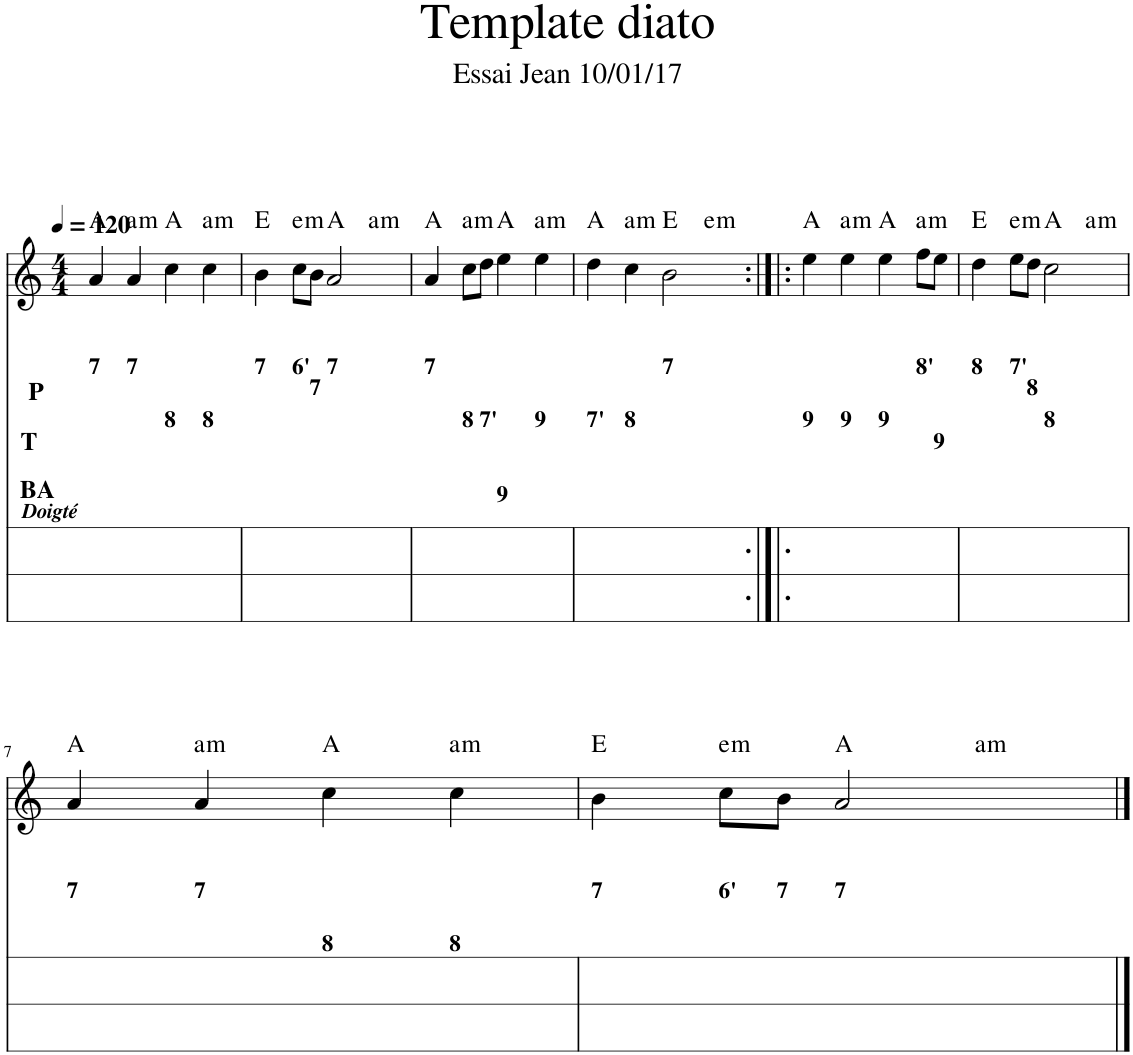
**kern	**kern	**harte
*part2	*part1	*part1
*staff2	*staff1	*
*I"Guitare classique [Tablature]	*I"Accordéon	*
*	*I'Acc	*
*stria3	*	*
*	*clefG2	*
*k[]	*k[]	*
*M4/4	*M4/4	*
*MM120	*MM120	*
=1	=1	=1
!	!LO:TX:b:B:t=P	!
!	!LO:TX:b:B:t=T	!
!	!LO:TX:b:B:t=BA	!
!	!LO:TX:b:Bi:t=Doigté	!
!	!LO:TX:b:t=7	!
1r	4a/	A:maj
!	!LO:TX:b:t=7	!
!	!	!LO:H:kt=m
.	4a/	A:min
!	!LO:TX:b:t=8	!
.	4ccn\	A:maj
!	!LO:TX:b:t=8	!
!	!	!LO:H:kt=m
.	4cc\	A:min
=2	=2	=2
!	!LO:TX:b:t=7	!
*	*^	*
1r	4b\	2.ryy	E:maj
!	!LO:TX:b:t=6'	!	!
!	!	!	!LO:H:kt=m
.	8cc\L	.	E:min
!	!LO:TX:b:t=7	!	!
.	8b\J	.	.
!	!LO:TX:b:t=7	!	!
.	2a/	.	A:maj
!	!	!	!LO:H:kt=m
.	.	4ryy	A:min
=3	=3	=3	=3
!	!LO:TX:b:t=7	!	!
*	*v	*v	*
1r	4a/	A:maj
!	!LO:TX:b:t=8	!
!	!	!LO:H:kt=m
.	8cc\L	A:min
!	!LO:TX:b:t=7'	!
.	8dd\J	.
!	!LO:TX:b:t=9	!
.	4ee\	A:maj
!	!LO:TX:b:t=9	!
!	!	!LO:H:kt=m
.	4ee\	A:min
=4	=4	=4
!	!LO:TX:b:t=7'	!
*	*^	*
1r	4dd\	2.ryy	A:maj
!	!LO:TX:b:t=8	!	!
!	!	!	!LO:H:kt=m
.	4cc\	.	A:min
!	!LO:TX:b:t=7	!	!
.	2b\	.	E:maj
!	!	!	!LO:H:kt=m
.	.	4ryy	E:min
=5:|!|:	=5:|!|:	=5:|!|:	=5:|!|:
!	!LO:TX:b:t=9	!	!
*	*v	*v	*
1r	4ee\	A:maj
!	!LO:TX:b:t=9	!
!	!	!LO:H:kt=m
.	4ee\	A:min
!	!LO:TX:b:t=9	!
.	4ee\	A:maj
!	!LO:TX:b:t=8'	!
!	!	!LO:H:kt=m
.	8ff\L	A:min
!	!LO:TX:b:t=9	!
.	8ee\J	.
=6	=6	=6
!	!LO:TX:b:t=8	!
*	*^	*
1r	4dd\	2.ryy	E:maj
!	!LO:TX:b:t=7'	!	!
!	!	!	!LO:H:kt=m
.	8ee\L	.	E:min
!	!LO:TX:b:t=8	!	!
.	8dd\J	.	.
!	!LO:TX:b:t=8	!	!
.	2ccn\	.	A:maj
!	!	!	!LO:H:kt=m
.	.	4ryy	A:min
!!LO:LB:g=z
=7	=7	=7	=7
!	!LO:TX:b:t=7	!	!
*	*v	*v	*
1r	4a/	A:maj
!	!LO:TX:b:t=7	!
!	!	!LO:H:kt=m
.	4a/	A:min
!	!LO:TX:b:t=8	!
.	4ccn\	A:maj
!	!LO:TX:b:t=8	!
!	!	!LO:H:kt=m
.	4cc\	A:min
=8	=8	=8
!	!LO:TX:b:t=7	!
*	*^	*
1r	4b\	2.ryy	E:maj
!	!LO:TX:b:t=6'	!	!
!	!	!	!LO:H:kt=m
.	8cc\L	.	E:min
!	!LO:TX:b:t=7	!	!
.	8b\J	.	.
!	!LO:TX:b:t=7	!	!
.	2a/	.	A:maj
!	!	!	!LO:H:kt=m
.	.	4ryy	A:min
*	*v	*v	*
==	==	==
*-	*-	*-
